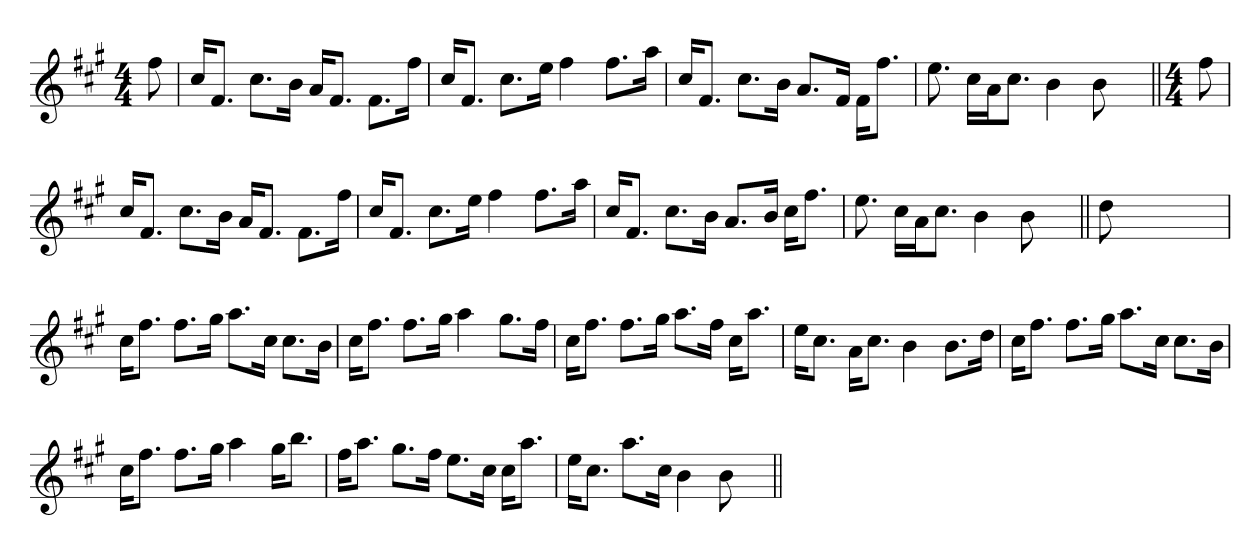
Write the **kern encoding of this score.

**kern
*part1
*staff1
*clefG2
*k[f#c#g#]
*A:
*M4/4
=1
8ff#
=
16cc#KL
8.f#J
8.cc#L
16bJk
16aKL
8.f#J
8.f#L
16ff#Jk
=
16cc#KL
8.f#J
8.cc#L
16eeJk
4ff#
8.ff#L
16aaJk
=
16cc#KL
8.f#J
8.cc#L
16bJk
8.aL
16f#Jk
16f#KL
8.ff#J
=
8.ee
16cc#LL
16aJ
8.cc#J
4b
8b
8ryy
=||
*M4/4
8ff#
=
16cc#KL
8.f#J
8.cc#L
16bJk
16aKL
8.f#J
8.f#L
16ff#Jk
=
16cc#KL
8.f#J
8.cc#L
16eeJk
4ff#
8.ff#L
16aaJk
=
16cc#KL
8.f#J
8.cc#L
16bJk
8.aL
16bJk
16cc#KL
8.ff#J
=
8.ee
16cc#LL
16aJ
8.cc#J
4b
8b
8ryy
=||
8dd
2..ryy
=
16cc#KL
8.ff#J
8.ff#L
16gg#Jk
8.aaL
16cc#Jk
8.cc#L
16bJk
=
16cc#KL
8.ff#J
8.ff#L
16gg#Jk
4aa
8.gg#L
16ff#Jk
=
16cc#KL
8.ff#J
8.ff#L
16gg#Jk
8.aaL
16ff#Jk
16cc#KL
8.aaJ
=
16eeKL
8.cc#J
16aKL
8.cc#J
4b
8.bL
16ddJk
=
16cc#KL
8.ff#J
8.ff#L
16gg#Jk
8.aaL
16cc#Jk
8.cc#L
16bJk
=
16cc#KL
8.ff#J
8.ff#L
16gg#Jk
4aa
16gg#KL
8.bbJ
=
16ff#KL
8.aaJ
8.gg#L
16ff#Jk
8.eeL
16cc#Jk
16cc#KL
8.aaJ
=
16eeKL
8.cc#J
8.aaL
16cc#Jk
4b
8b
8ryy
=||
*-
